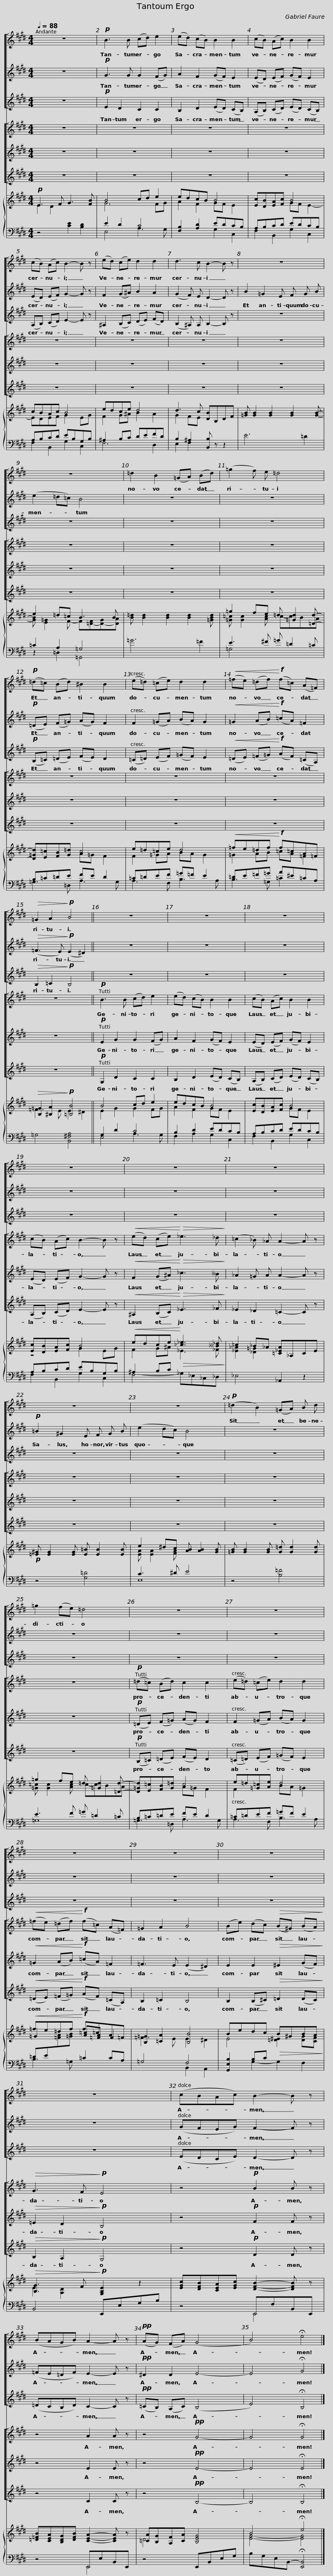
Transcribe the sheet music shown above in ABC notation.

X:1
%%score [ 1 2 3 ] [ 4 5 6 ] { ( 7 8 ) | ( 9 10 ) }
L:1/8
Q:1/4=88
M:4/4
I:linebreak $
K:E
V:1 treble
V:2 treble
V:3 treble
V:4 treble
V:5 treble
V:6 treble
V:7 treble
V:8 treble
V:9 bass
V:10 bass
V:1
 z8 |!p! B3 B (cd) e2 | (ed) (cB) B2 B2 | (cB) (Ac) B2 B2 | (cB) (Ac) B2- B z |$ %5
 (ed) (ce) d2 d2 | d3 c B2- B z | z8 | z8 | =d2 B2 (=GA) (Bd) |$ %10
 (=g2 f) e =d4 |!p! (=d=c) (Bd) ^B2 B2 | (e=d) (=ce) d2 d2 |!<(! (=fe) (=df)!<)!!f! (f=c) (A=F) |$!>(! =G2 A2!>)!!p! B4 || %15
 z8 | z8 | z8 | z8 |$ z8 | %20
 z8 | z8 | z8 |$!p! (=d2 B2) (=GA) B d | =g2 (fe) =d4 | %25
 z8 | z8 |$ z8 | z8 | z8 | %30
 z8 | (cBAc) B2- B z |$ (BAGB) A2- A z |!pp! (AG) (FA) (G4 | B4) !fermata!e4 |] %35
V:2
 z8 |!p! G3 G G2 (FG) | A2 F2 (GF) E2 | (ED) (EF) (GF) E2 | (ED) (EF) G2- G z |$ %5
 F2 (G^A) B2 A2 | (G2 F) E D2- D z | B2 =G2 E F G B | (e2 =d=c) B4 | z8 |$ %10
 z8 |!p! (=DE) (F=G) (AG) F2 | F2 (=GA) (BA) G2 |!<(! =G2 (AB)!<)!!f! (=cA) =F2 |$!>(! (=F3 E)!>)!!p! (E2 ^D2) || %15
 z8 | z8 | z8 | z8 |$ z8 | %20
 z8 |!p! =B2 ^G2 E F G B | (e2 dc) B4 |$ z8 | z8 | %25
 z8 | z8 |$ z8 | z8 | z8 | %30
 z8 | (GFEG) F2- F z |$ (=FE=DF) E2- E z |!pp! ^D2 D2 E4- | E4 !fermata!G4 |] %35
V:3
 z8 |!p! E2 D2 C2 C2 | B,2 D2 (ED) (CB,) | (A,B,) (CD) (ED) (CB,) | (A,B,) (CD) E2- E z |$ %5
 ^A,2 (B,C) (DE) (FD) | (B,2 ^A,) A, B,2- B, z | z8 | z8 | z8 |$ %10
 z8 |!p! (B,=C) (=DE) (FE) D2 | (=C=D) (EF) (=GF) E2 |!<(! (=DE) (=F=G)!<)!!f! (AF) (=CA,) |$!>(! B,2 =C2!>)!!p! B,4 || %15
 z8 | z8 | z8 | z8 |$ z8 | %20
 z8 | z8 | z8 |$ z8 | z8 | %25
 z8 | z8 |$ z8 | z8 | z8 | %30
 z8 | (EDCE) D2- D z |$ (=DCB,D) C2- C z |!pp! (=CB,) (A,C) (B,4 | E4) !fermata!B,4 |] %35
V:4
 z8 | z8 | z8 | z8 | z8 |$ %5
 z8 | z8 | z8 | z8 | z8 |$ %10
 z8 | z8 | z8 | z8 |$ z8 || %15
!p! B3 B (cd) e2 | (ed) (cB) B2 B2 | (cB) (Ac) B2 B2 | (cB) (Ac) B2- B z |$!<(! (ed) (ce)!<)!!>(! _e3 _d!>)! | %20
 (=c2 _B) _A A2- A z | z8 | z8 |$ z8 | z8 | %25
!p! (=d=c) (Bd) c2 c2 | (e=d) (=ce) d2 d2 |$!<(! (=fe) (=df)!<)!!f! (f=c) (A=F) | =G2 A2 B4 | (Be) (dc)!>(! (B^G) (BA)!>)! | %30
!>(! G3 F!>)!!p! E4 | z4!p! B2 B z |$ z4 A2 A z | z4!pp! G4- | G4 !fermata!G4 |] %35
V:5
 z8 | z8 | z8 | z8 | z8 |$ %5
 z8 | z8 | z8 | z8 | z8 |$ %10
 z8 | z8 | z8 | z8 |$ z8 || %15
!p! E2 G2 G2 (FG) | A2 F2 (GF) E2 | (ED) (EF) (GF) E2 | (ED) (EF) G2- G z |$!<(! F2 (G^A)!<)!!>(! _c3 __B!>)! | %20
 _A2 =G A A2- A z | z8 | z8 |$ z8 | z8 | %25
!p! (=DE) (F=G) (AG) F2 | F2 (=GA) (BA) G2 |$!<(! =G2 (AB)!<)!!f! (=cA) =F2 | =F3 E (E2 ^D2) | E2 E2!>(! ^E2 (GF)!>)! | %30
!>(! =E2 D2!>)!!p! B,4 | z4!p! F2 F z |$ z4 E2 E z | z4!pp! E4- | E4 !fermata!E4 |] %35
V:6
 z8 | z8 | z8 | z8 | z8 |$ %5
 z8 | z8 | z8 | z8 | z8 |$ %10
 z8 | z8 | z8 | z8 |$ z8 || %15
!p! G,2 D2 C2 C2 | B,2 D2 (ED) (CB,) | (A,B,) (CD) (ED) (CB,) | (A,B,) (CD) E2- E z |$!<(! ^A,2 (B,C)!<)!!>(! _E3 _F!>)! | %20
 _E2 _D2 =C2- C z | z8 | z8 |$ z8 | z8 | %25
!p! (B,=C) (=DE) (FE) D2 | (=C=D) (EF) (=GF) E2 |$!<(! (=DE) (=F=G)!<)!!f! (AF) (=CA,) | B,2 =C2 B,4 | B,2 (B,^C)!>(! =D2 (DC)!>)! | %30
!>(! B,2 A,2!>)!!p! G,4 | z4!p! D2 D z |$ z4 C2 C z | z4!pp! B,4- | B,4 !fermata!B,4 |] %35
V:7
!p! E3 F G3 [FB] | B4 cd e2 | edcB B4 | [Ec][DB][EA][Fc] B4 | cBAc B4 |$ %5
 edce d4 | d3 c [DB]B,DF | [=GB] [GB]2 [GB]2 [GB]2 [GB]- | e2 =d=c B3 B | [B=d] [Bd]2 [Bd]2 [Bd]2 [=GBd] |$ %10
 =g2 fe =d [=Gd]2 [=Dd]- | [D=Gd][E=c][FB][G=d] c4 | e=d=ce d4 |!<(! =fe=df!<)!!f! f=cA=F |$!>(! [B,=G]2 [^B,A]2!>)!!p! [=B,B]4 || %15
 B4 cd e2 | edcB B4 | [Ec][DB][EA][Fc] B4 | [Ec][DB][EA][Fc] B4 |$!<(! edce!<)!!>(! [_c_e]3 [__B_d]!>)! | %20
 =c2 _B_A [=C_EA]_A,CE |!p! [=E^G] [EG]2 [EG] [E=B] [EB]2 [EB] | e2 ^dc [AB] [AB]2 [GB] |$ [=GB] [GB]2 [GB] [G=d] [Gd]2 [Gd] | =g2 fe =d [=Gd]2 [=Dd]- | %25
 [D=Gd][E=c][FB][G=d] c4 | e=d[=G=c][Ae] d4 |$!<(! =fe=df!<)!!f! f=cA=F | [B,=G]2 [=CA]2 [B,B]4 | Bedc!>(! B^GBA!>)! | %30
!>(! [B,G]3 F!>)!!p! [G,B,E]2 z2 | [EGc][DFB][CEA][EGc] [DFB]2- [DFB] z |$ [=D=FB][CEA][B,DG][DFB] [CEA]2- [CEA] z | [=CA][B,G][A,F][CA] [B,EG]4 | B4 !fermata!e4 |] %35
V:8
 E2 D2 x4 | G6 FG | A2 F2 GF E2 | x4 GF E2- | EDEF G2 EG |$ %5
 F2 G^A B2 A2 | G2 FE x4 | x8 | [GB] [E=G]2 F- F[=D-F][D-G][DA] | x8 |$ %10
 [=G=c] [Gc]2 [Ac] c-cBA | x4 A=G F2 | F2 =GA BA G2 | =G2 AB =cA =F2 |$ =F3 E E2 ^D2 || %15
 E2 G2 G2 FG | A2 F2 GF E2 | x4 GF E2 | z4 G2 EG |$ F2 G^A _E3 _F | %20
 [_E_A]2 [_D=G]2 x4 | x8 | [EA] [EA]2 [FA] x4 |$ x8 | [=G=c] [Gc]2 [Ac] c-cBA | %25
 x4 A=G F2 | F2 x2 BA =G2 |$ =G2 x2 [A=c][=FA] F2 | =F3 E E2 ^D2 | E4 [=D^E]2 [DG][CF] | %30
 E2 [A,D]2 x4 | x8 |$ x8 | D4 x4 | [EG]4- [EG]4 |] %35
V:9
 z4 [CE]2 [B,D]2 | E2 D2 C4 | [F,B,]2 [A,D]2 EDCB, | A,B,CD EDCB, | A,B,CD EB,G,B, |$ %5
 ^A,2 B,C DEFD | B,2 ^A,2 [B,,B,] z z2 | E6 =D2 | =C2 A,2 =G,4 | =G6 =F2 |$ %10
 E3 ^F =G =D2 =C | B,=C=DE FE D2 | =C=DEF =G=F E2 | =DE=F=G A^E=CA, |$ =G,4 [B,,^F,A,]4 || %15
 G,2 D2 C4 | B,2 D2 EDCB, | A,B,CD EDCB, | A,B,CD EB,G,B, |$ ^A,2 B,C x4 | %20
 _E,4 _A,,2 z2 | z4 [G,=D]4 | C3 ^D E4 |$ z4 [B,=F]4 | E3 F =G =D2 =C | %25
 B,=C=DE FE D2 | =C=DEF =GF E2 |$ =DE[I:staff -1][=FA][=GB][I:staff +1] =C2 CA, | =G,4 F,4 | [G,,E,B,]2 B,C x4 | %30
 B,,4 E,,E,G,B, | z4 E,,F,B,,E,, |$ z4 E,,E,B,,E,, | z4 E,,B,,E,G, | B,G,E,B,,- !fermata![E,,B,,]4 |] %35
V:10
 x8 | E,4 A,3 G, | x4 G,2 C,2 | F,2 B,,2 G,2 C,2 | F,2 B,,2 G,2 C,2 |$ %5
 F,6 D,2 | E,2 F,2 x4 | x8 | z2 =D,2 =G,,4 | x8 |$ %10
 =G,4 x4 | =G,3 =D, A,3 G, | A,3 F, B,3 A, | B,3 =G, =C2 x2 |$ x8 || %15
 E,4 A,3 G, | F,2 A,2 G,2 C,2 | F,2 B,,2 G,2 C,2 | F,2 B,,2 G,2 C,2 |$ F,4- _G,_E,_C,_D, | %20
 x8 | x8 | E,8 |$ x8 | =G,8 | %25
 =G,3 =D, A,3 G, | A,3 F, B,3 A, |$ B,3 =G, x4 | x4 B,,2 A,,2 | x2 G,2- G,2 F,2 | %30
 x8 | x4 E,,4 |$ x4 E,,4 | x8 | x8 |] %35
